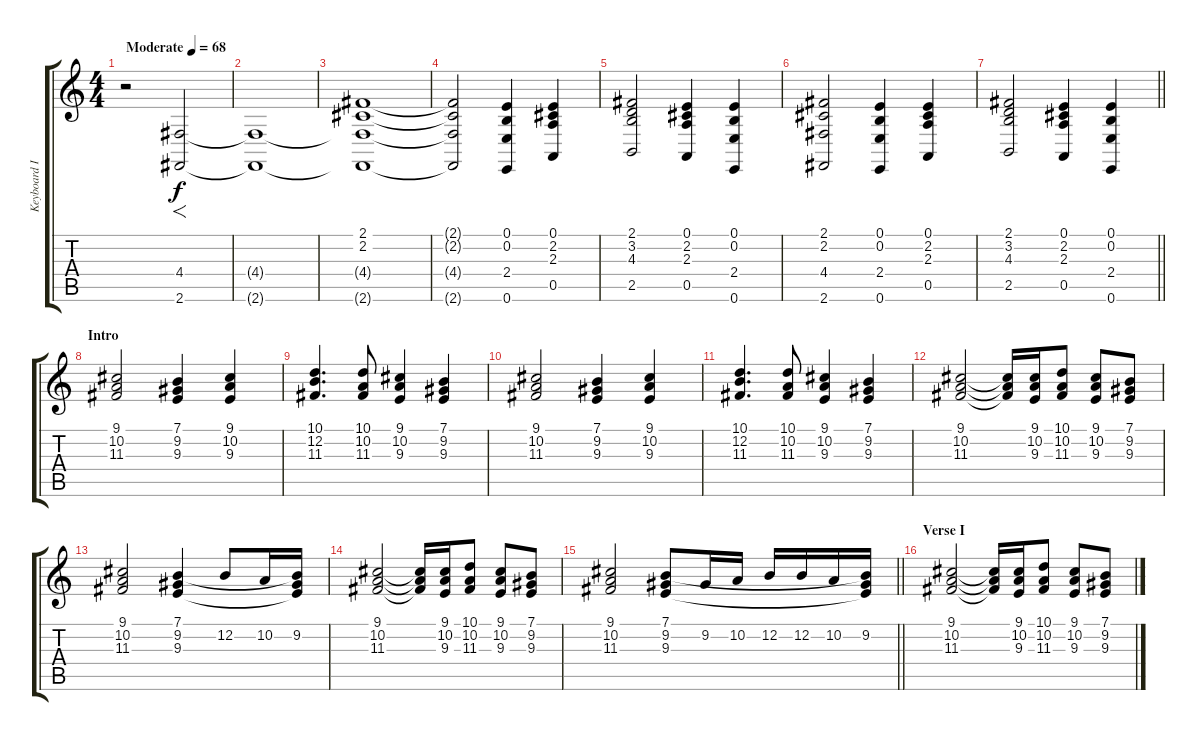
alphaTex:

\track ("Keyboard I" "Keyboard I") {instrument stringensemble1}
\staff {score tabs}
\tuning (E4 B3 G3 D3 A2 E2) {hide}
\ts (4 4)
\tempo (68 "Moderate")
\clef g2
\ks c
r.2{dy f instrument stringensemble1} (4.4 2.6).2{f} |
(4.4{t} 2.6{t}).1 |
(2.1 2.2 4.4{t} 2.6{t}).1 |
(2.1{t} 2.2{t} 4.4{t} 2.6{t}).2 (0.1 0.2 2.4 0.6).4 (0.1 2.2 2.3 0.5).4 |
(2.1 3.2 4.3 2.5).2 (0.1 2.2 2.3 0.5).4 (0.1 0.2 2.4 0.6).4 |
(2.1 2.2 4.4 2.6).2 (0.1 0.2 2.4 0.6).4 (0.1 2.2 2.3 0.5).4 |
\barLineRight lightlight
(2.1 3.2 4.3 2.5).2 (0.1 2.2 2.3 0.5).4 (0.1 0.2 2.4 0.6).4 |
\section ("" "Intro")
(9.1 10.2 11.3).2 (7.1 9.2 9.3).4 (9.1 10.2 9.3).4 |
(10.1 12.2 11.3).4{d} (10.1 10.2 11.3).8 (9.1 10.2 9.3).4 (7.1 9.2 9.3).4 |
(9.1 10.2 11.3).2 (7.1 9.2 9.3).4 (9.1 10.2 9.3).4 |
(10.1 12.2 11.3).4{d} (10.1 10.2 11.3).8 (9.1 10.2 9.3).4 (7.1 9.2 9.3).4 |
(9.1 10.2 11.3).2 (9.1{t} 10.2{t} 11.3{t}).16 (9.1 10.2 9.3).16 (10.1 10.2 11.3).8 (9.1 10.2 9.3).8 (7.1 9.2 9.3).8 |
(9.1 10.2 11.3).2 (7.1 9.2 9.3).4 12.2.8 10.2.16 (7.1{t} 9.2 9.3{t}).16 |
(9.1 10.2 11.3).2 (9.1{t} 10.2{t} 11.3{t}).16 (9.1 10.2 9.3).16 (10.1 10.2 11.3).8 (9.1 10.2 9.3).8 (7.1 9.2 9.3).8 |
\barLineRight lightlight
(9.1 10.2 11.3).2 (7.1 9.2 9.3).8 9.2.16 10.2.16 12.2.16 12.2.16 10.2.16 (7.1{t} 9.2 9.3{t}).16 |
\section ("" "Verse I")
(9.1 10.2 11.3).2 (9.1{t} 10.2{t} 11.3{t}).16 (9.1 10.2 9.3).16 (10.1 10.2 11.3).8 (9.1 10.2 9.3).8 (7.1 9.2 9.3).8
